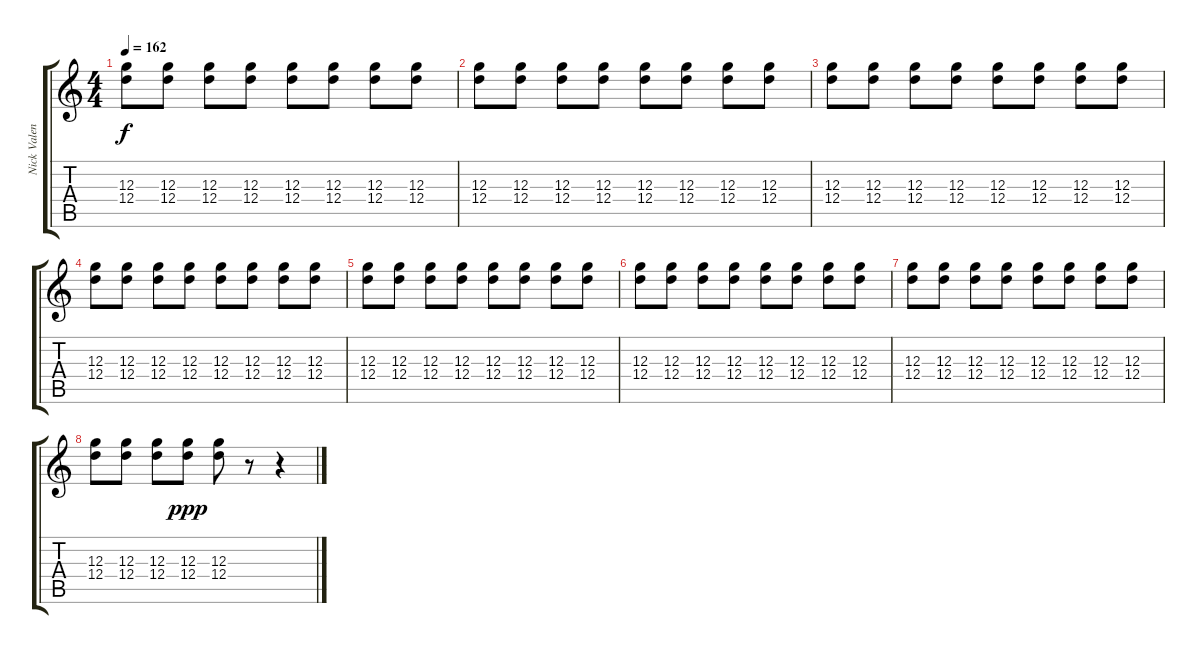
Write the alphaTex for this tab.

\track ("Nick Valenci" "Nick Valen") {instrument distortionguitar}
\staff {score tabs}
\tuning (E4 B3 G3 D3 A2 E2) {hide}
\ts (4 4)
\tempo 162
\clef g2
\ks c
(12.3 12.4).8{dy f} (12.3 12.4).8 (12.3 12.4).8 (12.3 12.4).8 (12.3 12.4).8 (12.3 12.4).8 (12.3 12.4).8 (12.3 12.4).8 |
(12.3 12.4).8 (12.3 12.4).8 (12.3 12.4).8 (12.3 12.4).8 (12.3 12.4).8 (12.3 12.4).8 (12.3 12.4).8 (12.3 12.4).8 |
(12.3 12.4).8 (12.3 12.4).8 (12.3 12.4).8 (12.3 12.4).8 (12.3 12.4).8 (12.3 12.4).8 (12.3 12.4).8 (12.3 12.4).8 |
(12.3 12.4).8 (12.3 12.4).8 (12.3 12.4).8 (12.3 12.4).8 (12.3 12.4).8 (12.3 12.4).8 (12.3 12.4).8 (12.3 12.4).8 |
(12.3 12.4).8 (12.3 12.4).8 (12.3 12.4).8 (12.3 12.4).8 (12.3 12.4).8 (12.3 12.4).8 (12.3 12.4).8 (12.3 12.4).8 |
(12.3 12.4).8 (12.3 12.4).8 (12.3 12.4).8 (12.3 12.4).8 (12.3 12.4).8 (12.3 12.4).8 (12.3 12.4).8 (12.3 12.4).8 |
(12.3 12.4).8 (12.3 12.4).8 (12.3 12.4).8 (12.3 12.4).8 (12.3 12.4).8 (12.3 12.4).8 (12.3 12.4).8 (12.3 12.4).8 |
(12.3 12.4).8 (12.3 12.4).8 (12.3 12.4).8 (12.3 12.4).8{dy ppp} (12.3 12.4).8 r.8 r.4
